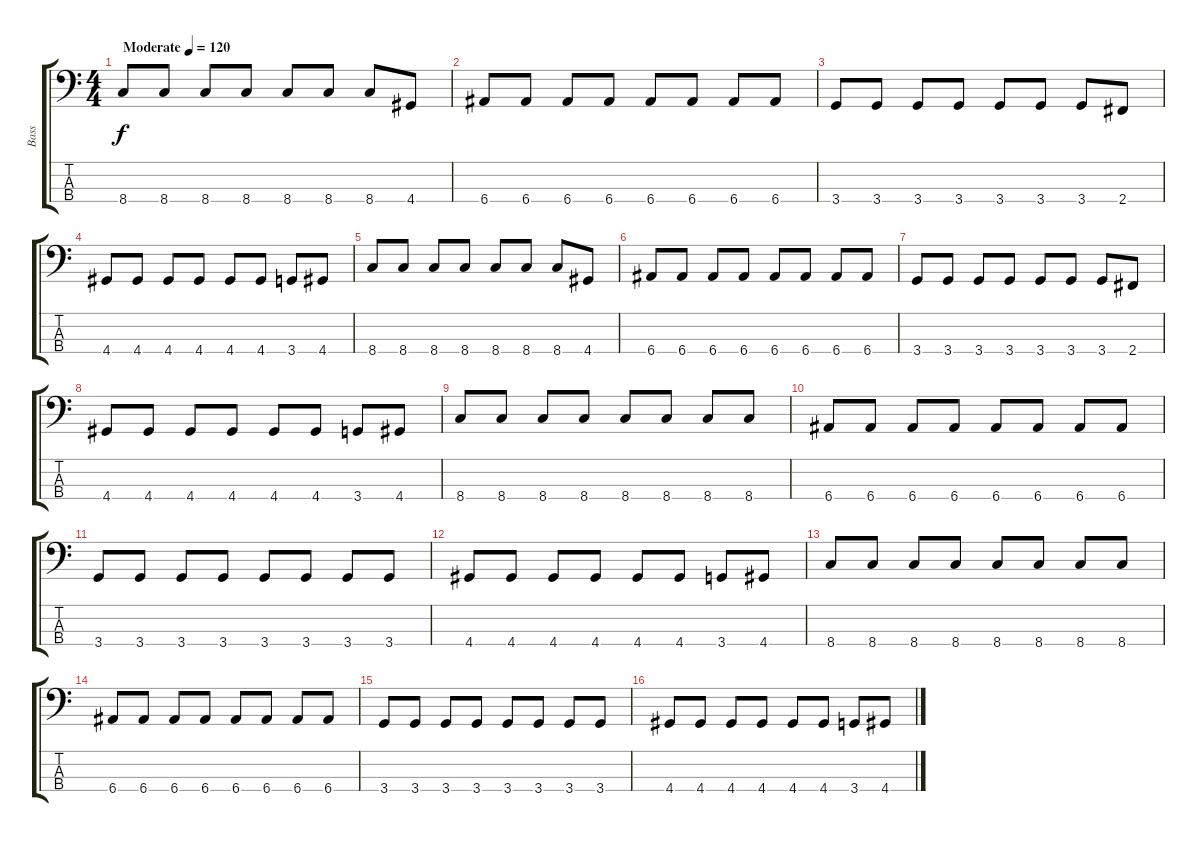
\track ("Bass" "Bass") {instrument electricbassfinger}
\staff {score tabs}
\tuning (G2 D2 A1 E1) {hide}
\ts (4 4)
\tempo (120 "Moderate")
\clef f4
\ks c
8.4.8{dy f instrument electricbassfinger} 8.4.8 8.4.8 8.4.8 8.4.8 8.4.8 8.4.8 4.4.8 |
6.4.8 6.4.8 6.4.8 6.4.8 6.4.8 6.4.8 6.4.8 6.4.8 |
3.4.8 3.4.8 3.4.8 3.4.8 3.4.8 3.4.8 3.4.8 2.4.8 |
4.4.8 4.4.8 4.4.8 4.4.8 4.4.8 4.4.8 3.4.8 4.4.8 |
8.4.8 8.4.8 8.4.8 8.4.8 8.4.8 8.4.8 8.4.8 4.4.8 |
6.4.8 6.4.8 6.4.8 6.4.8 6.4.8 6.4.8 6.4.8 6.4.8 |
3.4.8 3.4.8 3.4.8 3.4.8 3.4.8 3.4.8 3.4.8 2.4.8 |
4.4.8 4.4.8 4.4.8 4.4.8 4.4.8 4.4.8 3.4.8 4.4.8 |
8.4.8 8.4.8 8.4.8 8.4.8 8.4.8 8.4.8 8.4.8 8.4.8 |
6.4.8 6.4.8 6.4.8 6.4.8 6.4.8 6.4.8 6.4.8 6.4.8 |
3.4.8 3.4.8 3.4.8 3.4.8 3.4.8 3.4.8 3.4.8 3.4.8 |
4.4.8 4.4.8 4.4.8 4.4.8 4.4.8 4.4.8 3.4.8 4.4.8 |
8.4.8 8.4.8 8.4.8 8.4.8 8.4.8 8.4.8 8.4.8 8.4.8 |
6.4.8 6.4.8 6.4.8 6.4.8 6.4.8 6.4.8 6.4.8 6.4.8 |
3.4.8 3.4.8 3.4.8 3.4.8 3.4.8 3.4.8 3.4.8 3.4.8 |
4.4.8 4.4.8 4.4.8 4.4.8 4.4.8 4.4.8 3.4.8 4.4.8
